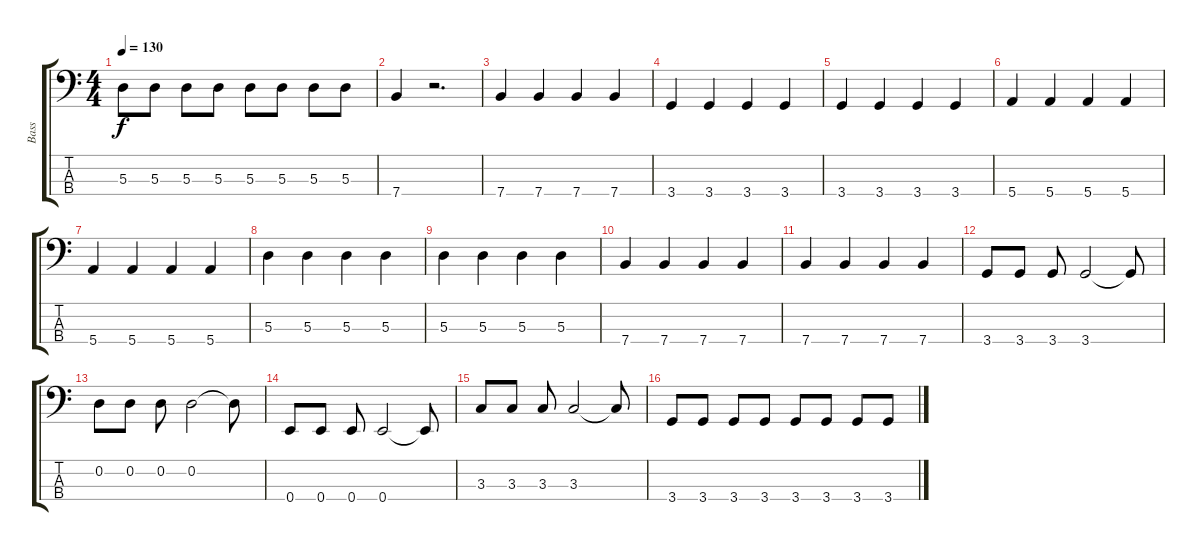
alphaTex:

\track ("Bass" "Bass") {instrument electricbassfinger}
\staff {score tabs}
\tuning (G2 D2 A1 E1) {hide}
\ts (4 4)
\tempo 130
\clef f4
\ks c
5.3.8{dy f} 5.3.8 5.3.8 5.3.8 5.3.8 5.3.8 5.3.8 5.3.8 |
7.4.4 r.2{d} |
7.4.4 7.4.4 7.4.4 7.4.4 |
3.4.4 3.4.4 3.4.4 3.4.4 |
3.4.4 3.4.4 3.4.4 3.4.4 |
5.4.4 5.4.4 5.4.4 5.4.4 |
5.4.4 5.4.4 5.4.4 5.4.4 |
5.3.4 5.3.4 5.3.4 5.3.4 |
5.3.4 5.3.4 5.3.4 5.3.4 |
7.4.4 7.4.4 7.4.4 7.4.4 |
7.4.4 7.4.4 7.4.4 7.4.4 |
3.4.8 3.4.8 3.4.8 3.4.2 3.4{t}.8 |
0.2.8 0.2.8 0.2.8 0.2.2 0.2{t}.8 |
0.4.8 0.4.8 0.4.8 0.4.2 0.4{t}.8 |
3.3.8 3.3.8 3.3.8 3.3.2 3.3{t}.8 |
3.4.8 3.4.8 3.4.8 3.4.8 3.4.8 3.4.8 3.4.8 3.4.8
